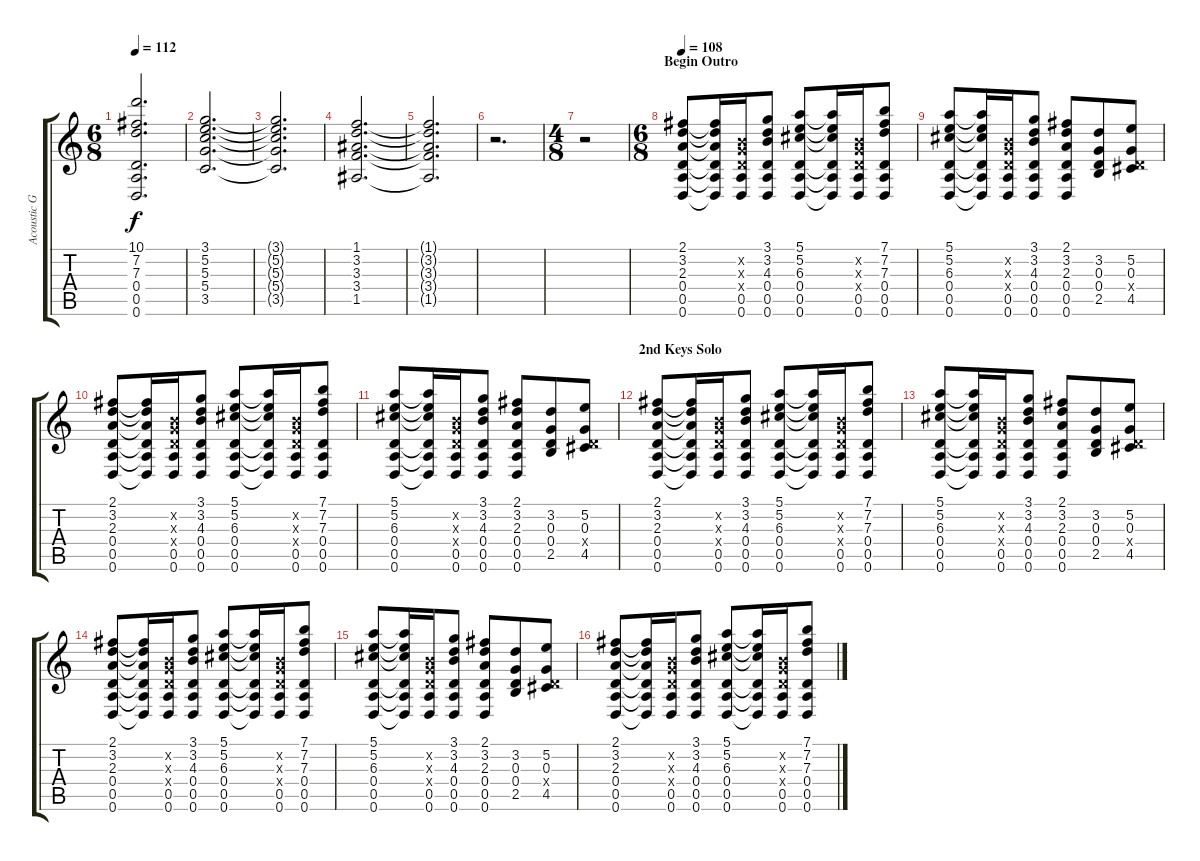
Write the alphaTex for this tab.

\track ("Acoustic Guitar (drop D)" "Acoustic G") {instrument acousticguitarsteel}
\staff {score tabs}
\tuning (E4 B3 G3 D3 A2 D2) {hide}
\ts (6 8)
\tempo 112
\clef g2
\ks c
(10.1{t} 7.2{t} 7.3{t} 0.4{t} 0.5{t} 0.6{t}).2{d dy f} |
(3.1 5.2 5.3 5.4 3.5).2{d} |
(3.1{t} 5.2{t} 5.3{t} 5.4{t} 3.5{t}).2{d} |
(1.1 3.2 3.3 3.4 1.5).2{d} |
(1.1{t} 3.2{t} 3.3{t} 3.4{t} 1.5{t}).2{d} |
r.2{d} |
\ts (4 8)
r.2 |
\ts (6 8)
\section ("" "Begin Outro")
\tempo 108
(2.1 3.2 2.3 0.4 0.5 0.6).8 (2.1{t} 3.2{t} 2.3{t} 0.4{t} 0.5{t} 0.6{t}).16 (0.2{x} 0.3{x} 0.4{x} 0.5 0.6).16 (3.1 3.2 4.3 0.4 0.5 0.6).8 (5.1 5.2 6.3 0.4 0.5 0.6).8 (5.1{t} 5.2{t} 6.3{t} 0.4{t} 0.5{t} 0.6{t}).16 (0.2{x} 0.3{x} 0.4{x} 0.5 0.6).16 (7.1 7.2 7.3 0.4 0.5 0.6).8 |
(5.1 5.2 6.3 0.4 0.5 0.6).8 (5.1{t} 5.2{t} 6.3{t} 0.4{t} 0.5{t} 0.6{t}).16 (0.2{x} 0.3{x} 0.4{x} 0.5 0.6).16 (3.1 3.2 4.3 0.4 0.5 0.6).8 (2.1 3.2 2.3 0.4 0.5 0.6).8 (3.2 0.3 0.4 2.5).8 (5.2 0.3 0.4{x} 4.5).8 |
(2.1 3.2 2.3 0.4 0.5 0.6).8 (2.1{t} 3.2{t} 2.3{t} 0.4{t} 0.5{t} 0.6{t}).16 (0.2{x} 0.3{x} 0.4{x} 0.5 0.6).16 (3.1 3.2 4.3 0.4 0.5 0.6).8 (5.1 5.2 6.3 0.4 0.5 0.6).8 (5.1{t} 5.2{t} 6.3{t} 0.4{t} 0.5{t} 0.6{t}).16 (0.2{x} 0.3{x} 0.4{x} 0.5 0.6).16 (7.1 7.2 7.3 0.4 0.5 0.6).8 |
(5.1 5.2 6.3 0.4 0.5 0.6).8 (5.1{t} 5.2{t} 6.3{t} 0.4{t} 0.5{t} 0.6{t}).16 (0.2{x} 0.3{x} 0.4{x} 0.5 0.6).16 (3.1 3.2 4.3 0.4 0.5 0.6).8 (2.1 3.2 2.3 0.4 0.5 0.6).8 (3.2 0.3 0.4 2.5).8 (5.2 0.3 0.4{x} 4.5).8 |
\section ("" "2nd Keys Solo")
(2.1 3.2 2.3 0.4 0.5 0.6).8 (2.1{t} 3.2{t} 2.3{t} 0.4{t} 0.5{t} 0.6{t}).16 (0.2{x} 0.3{x} 0.4{x} 0.5 0.6).16 (3.1 3.2 4.3 0.4 0.5 0.6).8 (5.1 5.2 6.3 0.4 0.5 0.6).8 (5.1{t} 5.2{t} 6.3{t} 0.4{t} 0.5{t} 0.6{t}).16 (0.2{x} 0.3{x} 0.4{x} 0.5 0.6).16 (7.1 7.2 7.3 0.4 0.5 0.6).8 |
(5.1 5.2 6.3 0.4 0.5 0.6).8 (5.1{t} 5.2{t} 6.3{t} 0.4{t} 0.5{t} 0.6{t}).16 (0.2{x} 0.3{x} 0.4{x} 0.5 0.6).16 (3.1 3.2 4.3 0.4 0.5 0.6).8 (2.1 3.2 2.3 0.4 0.5 0.6).8 (3.2 0.3 0.4 2.5).8 (5.2 0.3 0.4{x} 4.5).8 |
(2.1 3.2 2.3 0.4 0.5 0.6).8 (2.1{t} 3.2{t} 2.3{t} 0.4{t} 0.5{t} 0.6{t}).16 (0.2{x} 0.3{x} 0.4{x} 0.5 0.6).16 (3.1 3.2 4.3 0.4 0.5 0.6).8 (5.1 5.2 6.3 0.4 0.5 0.6).8 (5.1{t} 5.2{t} 6.3{t} 0.4{t} 0.5{t} 0.6{t}).16 (0.2{x} 0.3{x} 0.4{x} 0.5 0.6).16 (7.1 7.2 7.3 0.4 0.5 0.6).8 |
(5.1 5.2 6.3 0.4 0.5 0.6).8 (5.1{t} 5.2{t} 6.3{t} 0.4{t} 0.5{t} 0.6{t}).16 (0.2{x} 0.3{x} 0.4{x} 0.5 0.6).16 (3.1 3.2 4.3 0.4 0.5 0.6).8 (2.1 3.2 2.3 0.4 0.5 0.6).8 (3.2 0.3 0.4 2.5).8 (5.2 0.3 0.4{x} 4.5).8 |
(2.1 3.2 2.3 0.4 0.5 0.6).8 (2.1{t} 3.2{t} 2.3{t} 0.4{t} 0.5{t} 0.6{t}).16 (0.2{x} 0.3{x} 0.4{x} 0.5 0.6).16 (3.1 3.2 4.3 0.4 0.5 0.6).8 (5.1 5.2 6.3 0.4 0.5 0.6).8 (5.1{t} 5.2{t} 6.3{t} 0.4{t} 0.5{t} 0.6{t}).16 (0.2{x} 0.3{x} 0.4{x} 0.5 0.6).16 (7.1 7.2 7.3 0.4 0.5 0.6).8
